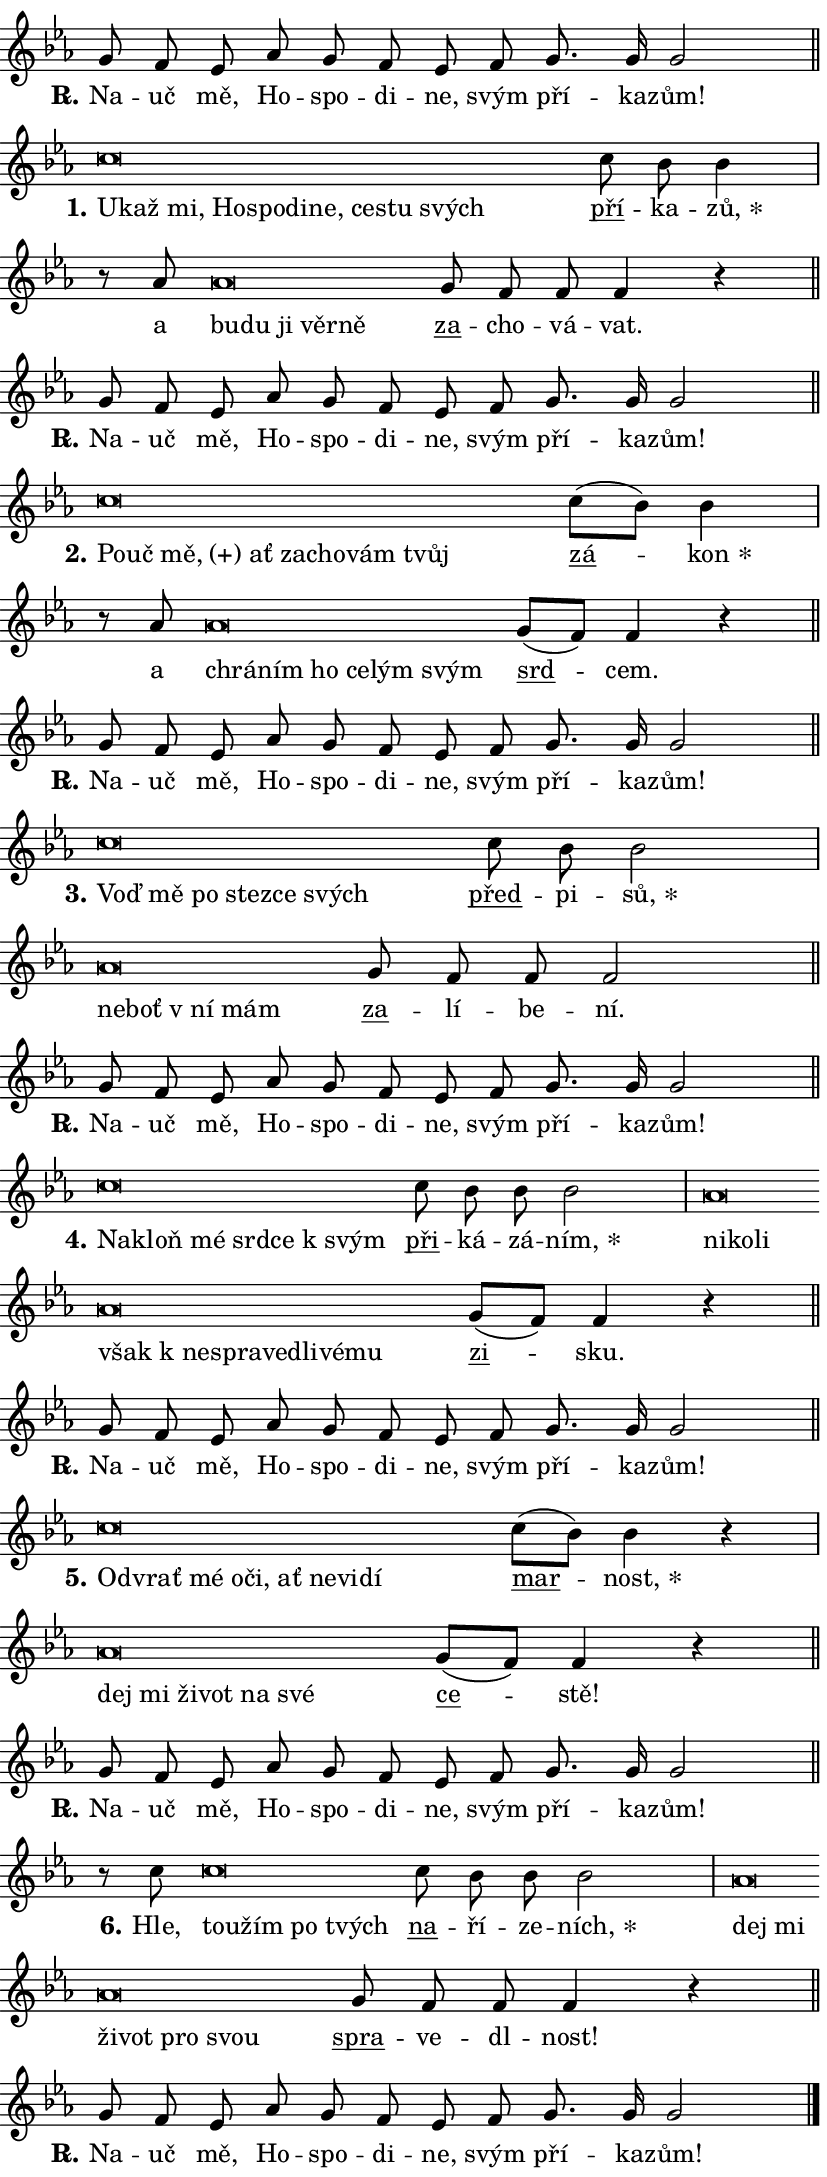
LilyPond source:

\version "2.24.0"
\header { tagline = "" }
\paper {
  indent = 0\cm
  top-margin = 0\cm
  right-margin = 0.13\cm % to fit lyric hyphens
  bottom-margin = 0\cm
  left-margin = 0\cm
  paper-width = 14\cm
  page-breaking = #ly:one-page-breaking
  system-system-spacing.basic-distance = #11
  score-system-spacing.basic-distance = #11
  ragged-last = ##f
}


%% Author: Thomas Morley
%% https://lists.gnu.org/archive/html/lilypond-user/2020-05/msg00002.html
#(define (line-position grob)
"Returns position of @var[grob} in current system:
   @code{'start}, if at first time-step
   @code{'end}, if at last time-step
   @code{'middle} otherwise
"
  (let* ((col (ly:item-get-column grob))
         (ln (ly:grob-object col 'left-neighbor))
         (rn (ly:grob-object col 'right-neighbor))
         (col-to-check-left (if (ly:grob? ln) ln col))
         (col-to-check-right (if (ly:grob? rn) rn col))
         (break-dir-left
           (and
             (ly:grob-property col-to-check-left 'non-musical #f)
             (ly:item-break-dir col-to-check-left)))
         (break-dir-right
           (and
             (ly:grob-property col-to-check-right 'non-musical #f)
             (ly:item-break-dir col-to-check-right))))
        (cond ((eqv? 1 break-dir-left) 'start)
              ((eqv? -1 break-dir-right) 'end)
              (else 'middle))))

#(define (tranparent-at-line-position vctor)
  (lambda (grob)
  "Relying on @code{line-position} select the relevant enry from @var{vctor}.
Used to determine transparency,"
    (case (line-position grob)
      ((end) (not (vector-ref vctor 0)))
      ((middle) (not (vector-ref vctor 1)))
      ((start) (not (vector-ref vctor 2))))))

noteHeadBreakVisibility =
#(define-music-function (break-visibility)(vector?)
"Makes @code{NoteHead}s transparent relying on @var{break-visibility}"
#{
  \override NoteHead.transparent =
    #(tranparent-at-line-position break-visibility)
#})

#(define delete-ledgers-for-transparent-note-heads
  (lambda (grob)
    "Reads whether a @code{NoteHead} is transparent.
If so this @code{NoteHead} is removed from @code{'note-heads} from
@var{grob}, which is supposed to be @code{LedgerLineSpanner}.
As a result ledgers are not printed for this @code{NoteHead}"
    (let* ((nhds-array (ly:grob-object grob 'note-heads))
           (nhds-list
             (if (ly:grob-array? nhds-array)
                 (ly:grob-array->list nhds-array)
                 '()))
           ;; Relies on the transparent-property being done before
           ;; Staff.LedgerLineSpanner.after-line-breaking is executed.
           ;; This is fragile ...
           (to-keep
             (remove
               (lambda (nhd)
                 (ly:grob-property nhd 'transparent #f))
               nhds-list)))
      ;; TODO find a better method to iterate over grob-arrays, similiar
      ;; to filter/remove etc for lists
      ;; For now rebuilt from scratch
      (set! (ly:grob-object grob 'note-heads)  '())
      (for-each
        (lambda (nhd)
          (ly:pointer-group-interface::add-grob grob 'note-heads nhd))
        to-keep))))

squashNotes = {
  \override NoteHead.X-extent = #'(-0.2 . 0.2)
  \override NoteHead.Y-extent = #'(-0.75 . 0)
  \override NoteHead.stencil =
    #(lambda (grob)
       (let ((pos (ly:grob-property grob 'staff-position)))
         (begin
           (if (< pos -7) (display "ERROR: Lower brevis then expected\n") (display ""))
           (if (<= pos -6) ly:text-interface::print ly:note-head::print))))
}
unSquashNotes = {
  \revert NoteHead.X-extent
  \revert NoteHead.Y-extent
  \revert NoteHead.stencil
}

hideNotes = \noteHeadBreakVisibility #begin-of-line-visible
unHideNotes = \noteHeadBreakVisibility #all-visible

% work-around for resetting accidentals
% https://lilypond.org/doc/v2.23/Documentation/notation/displaying-rhythms#unmetered-music
cadenzaMeasure = {
  \cadenzaOff
  \partial 1024 s1024
  \cadenzaOn
}

#(define-markup-command (accent layout props text) (markup?)
  "Underline accented syllable"
  (interpret-markup layout props
    #{\markup \override #'(offset . 4.3) \underline { #text }#}))

responsum = \markup \concat {
  "R" \hspace #-1.05 \path #0.1 #'((moveto 0 0.07) (lineto 0.9 0.8)) \hspace #0.05 "."
}

spaceSize = #0.6828661417322834 % exact space size for TeX Gyre Schola

\layout {
  \context {
    \Staff
    \remove "Time_signature_engraver"
    \override LedgerLineSpanner.after-line-breaking = #delete-ledgers-for-transparent-note-heads
  }
  \context {
    \Lyrics {
      \override LyricSpace.minimum-distance = \spaceSize
      \override LyricText.font-name = #"TeX Gyre Schola"
      \override LyricText.font-size = 1
      \override StanzaNumber.font-name = #"TeX Gyre Schola Bold"
      \override StanzaNumber.font-size = 1
    }
  }
  \context {
    \Score 
    \override NoteHead.text =
      #(lambda (grob) 
        (let ((pos (ly:grob-property grob 'staff-position)))
          #{\markup {
            \combine
              \halign #-0.55 \raise #(if (= pos -6) 0 0.5) \override #'(thickness . 2) \draw-line #'(3.2 . 0)
              \musicglyph "noteheads.sM1"
          }#}))
  }
}

% magnetic-lyrics.ily
%
%   written by
%     Jean Abou Samra <jean@abou-samra.fr>
%     Werner Lemberg <wl@gnu.org>
%
%   adapted by
%     Jiri Hon <jiri.hon@gmail.com>
%
% Version 2022-Apr-15

% https://www.mail-archive.com/lilypond-user@gnu.org/msg149350.html

#(define (Left_hyphen_pointer_engraver context)
   "Collect syllable-hyphen-syllable occurrences in lyrics and store
them in properties.  This engraver only looks to the left.  For
example, if the lyrics input is @code{foo -- bar}, it does the
following.

@itemize @bullet
@item
Set the @code{text} property of the @code{LyricHyphen} grob between
@q{foo} and @q{bar} to @code{foo}.

@item
Set the @code{left-hyphen} property of the @code{LyricText} grob with
text @q{foo} to the @code{LyricHyphen} grob between @q{foo} and
@q{bar}.
@end itemize

Use this auxiliary engraver in combination with the
@code{lyric-@/text::@/apply-@/magnetic-@/offset!} hook."
   (let ((hyphen #f)
         (text #f))
     (make-engraver
      (acknowledgers
       ((lyric-syllable-interface engraver grob source-engraver)
        (set! text grob)))
      (end-acknowledgers
       ((lyric-hyphen-interface engraver grob source-engraver)
        ;(when (not (grob::has-interface grob 'lyric-space-interface))
          (set! hyphen grob)));)
      ((stop-translation-timestep engraver)
       (when (and text hyphen)
         (ly:grob-set-object! text 'left-hyphen hyphen))
       (set! text #f)
       (set! hyphen #f)))))

#(define (lyric-text::apply-magnetic-offset! grob)
   "If the space between two syllables is less than the value in
property @code{LyricText@/.details@/.squash-threshold}, move the right
syllable to the left so that it gets concatenated with the left
syllable.

Use this function as a hook for
@code{LyricText@/.after-@/line-@/breaking} if the
@code{Left_@/hyphen_@/pointer_@/engraver} is active."
   (let ((hyphen (ly:grob-object grob 'left-hyphen #f)))
     (when hyphen
       (let ((left-text (ly:spanner-bound hyphen LEFT)))
         (when (grob::has-interface left-text 'lyric-syllable-interface)
           (let* ((common (ly:grob-common-refpoint grob left-text X))
                  (this-x-ext (ly:grob-extent grob common X))
                  (left-x-ext
                   (begin
                     ;; Trigger magnetism for left-text.
                     (ly:grob-property left-text 'after-line-breaking)
                     (ly:grob-extent left-text common X)))
                  ;; `delta` is the gap width between two syllables.
                  (delta (- (interval-start this-x-ext)
                            (interval-end left-x-ext)))
                  (details (ly:grob-property grob 'details))
                  (threshold (assoc-get 'squash-threshold details 0.2)))
             (when (< delta threshold)
               (let* (;; We have to manipulate the input text so that
                      ;; ligatures crossing syllable boundaries are not
                      ;; disabled.  For languages based on the Latin
                      ;; script this is essentially a beautification.
                      ;; However, for non-Western scripts it can be a
                      ;; necessity.
                      (lt (ly:grob-property left-text 'text))
                      (rt (ly:grob-property grob 'text))
                      (is-space (grob::has-interface hyphen 'lyric-space-interface))
                      (space (if is-space " " ""))
                      (extra-delta (if is-space spaceSize 0))
                      ;; Append new syllable.
                      (ltrt-space (if (and (string? lt) (string? rt))
                                (string-append lt space rt)
                                (make-concat-markup (list lt space rt))))
                      ;; Right-align `ltrt` to the right side.
                      (ltrt-space-markup (grob-interpret-markup
                               grob
                               (make-translate-markup
                                (cons (interval-length this-x-ext) 0)
                                (make-right-align-markup ltrt-space)))))
                 (begin
                   ;; Don't print `left-text`.
                   (ly:grob-set-property! left-text 'stencil #f)
                   ;; Set text and stencil (which holds all collected
                   ;; syllables so far) and shift it to the left.
                   (ly:grob-set-property! grob 'text ltrt-space)
                   (ly:grob-set-property! grob 'stencil ltrt-space-markup)
                   (ly:grob-translate-axis! grob (- (- delta extra-delta)) X))))))))))


#(define (lyric-hyphen::displace-bounds-first grob)
   ;; Make very sure this callback isn't triggered too early.
   (let ((left (ly:spanner-bound grob LEFT))
         (right (ly:spanner-bound grob RIGHT)))
     (ly:grob-property left 'after-line-breaking)
     (ly:grob-property right 'after-line-breaking)
     (ly:lyric-hyphen::print grob)))

squashThreshold = #0.4

\layout {
  \context {
    \Lyrics
    \consists #Left_hyphen_pointer_engraver
    \override LyricText.after-line-breaking =
      #lyric-text::apply-magnetic-offset!
    \override LyricHyphen.stencil = #lyric-hyphen::displace-bounds-first
    \override LyricText.details.squash-threshold = \squashThreshold
    \override LyricHyphen.minimum-distance = 0
    \override LyricHyphen.minimum-length = \squashThreshold
  }
}

squashText = \override LyricText.details.squash-threshold = 9999
unSquashText = \override LyricText.details.squash-threshold = \squashThreshold

leftText = \override LyricText.self-alignment-X = #LEFT
unLeftText = \revert LyricText.self-alignment-X

starOffset = #(lambda (grob) 
                (let ((x_offset (ly:self-alignment-interface::aligned-on-x-parent grob)))
                  (if (= x_offset 0) 0 (+ x_offset 1.2))))

star = #(define-music-function (syllable)(string?)
"Append star separator at the end of a syllable"
#{
  \once \override LyricText.X-offset = #starOffset
  \lyricmode { \markup {
    #syllable
    \override #'((font-name . "TeX Gyre Schola Bold")) \hspace #0.2 \lower #0.65 \larger "*"
  } }
#})

starAccent = #(define-music-function (syllable)(string?)
"Append star separator at the end of a syllable and make accent"
#{
  \once \override LyricText.X-offset = #starOffset
  \lyricmode { \markup {
    \accent #syllable
    \override #'((font-name . "TeX Gyre Schola Bold")) \hspace #0.2 \lower #0.65 \larger "*"
  } }
#})

breath = #(define-music-function (syllable)(string?)
"Append breathing indicator at the end of a syllable"
#{
  \lyricmode { \markup { #syllable "+" } }
#})

optionalBreath = #(define-music-function (syllable)(string?)
"Append optional breathing indicator at the end of a syllable"
#{
  \lyricmode { \markup { #syllable "(+)" } }
#})


\score {
    <<
        \new Voice = "melody" { \cadenzaOn \key es \major \relative { g'8 f es as g \bar "" f es f \bar "" g8. g16 g2 \cadenzaMeasure \bar "||" \break } }
        \new Lyrics \lyricsto "melody" { \lyricmode { \set stanza = \responsum
Na -- uč mě, Ho -- spo -- di -- ne, svým pří -- ka -- zům! } }
    >>
    \layout {}
}

\score {
    <<
        \new Voice = "melody" { \cadenzaOn \key es \major \relative { \squashNotes c''\breve*1/16 \hideNotes \breve*1/16 \bar "" \breve*1/16 \bar "" \breve*1/16 \bar "" \breve*1/16 \bar "" \breve*1/16 \bar "" \breve*1/16 \bar "" \breve*1/16 \bar "" \breve*1/16 \breve*1/16 \bar "" \unHideNotes \unSquashNotes \bar "" c8 bes bes4 \cadenzaMeasure \bar "|" r8 as8 \squashNotes as\breve*1/16 \hideNotes \breve*1/16 \bar "" \breve*1/16 \bar "" \breve*1/16 \breve*1/16 \bar "" \unHideNotes \unSquashNotes \bar "" g8 f f f4 r \cadenzaMeasure \bar "||" \break } }
        \new Lyrics \lyricsto "melody" { \lyricmode { \set stanza = "1."
\leftText U -- \squashText kaž mi, Ho -- spo -- di -- ne, ce -- stu svých \unLeftText \unSquashText \markup \accent pří -- ka -- \star zů, a \leftText bu -- \squashText du ji věr -- ně \unLeftText \unSquashText \markup \accent za -- cho -- vá -- vat. } }
    >>
    \layout {}
}

\score {
    <<
        \new Voice = "melody" { \cadenzaOn \key es \major \relative { g'8 f es as g \bar "" f es f \bar "" g8. g16 g2 \cadenzaMeasure \bar "||" \break } }
        \new Lyrics \lyricsto "melody" { \lyricmode { \set stanza = \responsum
Na -- uč mě, Ho -- spo -- di -- ne, svým pří -- ka -- zům! } }
    >>
    \layout {}
}

\score {
    <<
        \new Voice = "melody" { \cadenzaOn \key es \major \relative { \squashNotes c''\breve*1/16 \hideNotes \breve*1/16 \bar "" \breve*1/16 \bar "" \breve*1/16 \bar "" \breve*1/16 \bar "" \breve*1/16 \bar "" \breve*1/16 \breve*1/16 \bar "" \unHideNotes \unSquashNotes \bar "" c8[( bes)] bes4 \cadenzaMeasure \bar "|" r8 as8 \squashNotes as\breve*1/16 \hideNotes \breve*1/16 \bar "" \breve*1/16 \bar "" \breve*1/16 \bar "" \breve*1/16 \breve*1/16 \bar "" \unHideNotes \unSquashNotes \bar "" g8[( f)] f4 r \cadenzaMeasure \bar "||" \break } }
        \new Lyrics \lyricsto "melody" { \lyricmode { \set stanza = "2."
\leftText Po -- \squashText uč \optionalBreath mě, ať za -- cho -- vám tvůj \unLeftText \unSquashText \markup \accent zá -- \star kon a \leftText chrá -- \squashText ním ho ce -- lým svým \unLeftText \unSquashText \markup \accent srd -- cem. } }
    >>
    \layout {}
}

\score {
    <<
        \new Voice = "melody" { \cadenzaOn \key es \major \relative { g'8 f es as g \bar "" f es f \bar "" g8. g16 g2 \cadenzaMeasure \bar "||" \break } }
        \new Lyrics \lyricsto "melody" { \lyricmode { \set stanza = \responsum
Na -- uč mě, Ho -- spo -- di -- ne, svým pří -- ka -- zům! } }
    >>
    \layout {}
}

\score {
    <<
        \new Voice = "melody" { \cadenzaOn \key es \major \relative { \squashNotes c''\breve*1/16 \hideNotes \breve*1/16 \bar "" \breve*1/16 \bar "" \breve*1/16 \bar "" \breve*1/16 \breve*1/16 \bar "" \unHideNotes \unSquashNotes \bar "" c8 bes bes2 \cadenzaMeasure \bar "|" \squashNotes as\breve*1/16 \hideNotes \breve*1/16 \bar "" \breve*1/16 \breve*1/16 \bar "" \unHideNotes \unSquashNotes \bar "" g8 f f f2 \cadenzaMeasure \bar "||" \break } }
        \new Lyrics \lyricsto "melody" { \lyricmode { \set stanza = "3."
\leftText Voď \squashText mě po stez -- ce svých \unLeftText \unSquashText \markup \accent před -- pi -- \star sů, \leftText ne -- \squashText boť "v ní" mám \unLeftText \unSquashText \markup \accent za -- lí -- be -- ní. } }
    >>
    \layout {}
}

\score {
    <<
        \new Voice = "melody" { \cadenzaOn \key es \major \relative { g'8 f es as g \bar "" f es f \bar "" g8. g16 g2 \cadenzaMeasure \bar "||" \break } }
        \new Lyrics \lyricsto "melody" { \lyricmode { \set stanza = \responsum
Na -- uč mě, Ho -- spo -- di -- ne, svým pří -- ka -- zům! } }
    >>
    \layout {}
}

\score {
    <<
        \new Voice = "melody" { \cadenzaOn \key es \major \relative { \squashNotes c''\breve*1/16 \hideNotes \breve*1/16 \bar "" \breve*1/16 \bar "" \breve*1/16 \bar "" \breve*1/16 \breve*1/16 \bar "" \unHideNotes \unSquashNotes \bar "" c8 bes bes bes2 \cadenzaMeasure \bar "|" \squashNotes as\breve*1/16 \hideNotes \breve*1/16 \bar "" \breve*1/16 \bar "" \breve*1/16 \bar "" \breve*1/16 \bar "" \breve*1/16 \bar "" \breve*1/16 \bar "" \breve*1/16 \bar "" \breve*1/16 \breve*1/16 \bar "" \unHideNotes \unSquashNotes \bar "" g8[( f)] f4 r \cadenzaMeasure \bar "||" \break } }
        \new Lyrics \lyricsto "melody" { \lyricmode { \set stanza = "4."
\leftText Na -- \squashText kloň mé srd -- ce "k svým" \unLeftText \unSquashText \markup \accent při -- ká -- zá -- \star ním, \leftText ni -- \squashText ko -- li však "k ne" -- spra -- ve -- dli -- vé -- mu \unLeftText \unSquashText \markup \accent zi -- sku. } }
    >>
    \layout {}
}

\score {
    <<
        \new Voice = "melody" { \cadenzaOn \key es \major \relative { g'8 f es as g \bar "" f es f \bar "" g8. g16 g2 \cadenzaMeasure \bar "||" \break } }
        \new Lyrics \lyricsto "melody" { \lyricmode { \set stanza = \responsum
Na -- uč mě, Ho -- spo -- di -- ne, svým pří -- ka -- zům! } }
    >>
    \layout {}
}

\score {
    <<
        \new Voice = "melody" { \cadenzaOn \key es \major \relative { \squashNotes c''\breve*1/16 \hideNotes \breve*1/16 \bar "" \breve*1/16 \bar "" \breve*1/16 \bar "" \breve*1/16 \bar "" \breve*1/16 \bar "" \breve*1/16 \bar "" \breve*1/16 \breve*1/16 \bar "" \unHideNotes \unSquashNotes \bar "" c8[( bes)] bes4 r \cadenzaMeasure \bar "|" \squashNotes as\breve*1/16 \hideNotes \breve*1/16 \bar "" \breve*1/16 \bar "" \breve*1/16 \bar "" \breve*1/16 \breve*1/16 \bar "" \unHideNotes \unSquashNotes \bar "" g8[( f)] f4 r \cadenzaMeasure \bar "||" \break } }
        \new Lyrics \lyricsto "melody" { \lyricmode { \set stanza = "5."
\leftText Od -- \squashText vrať mé o -- či, ať ne -- vi -- dí \unLeftText \unSquashText \markup \accent mar -- \star nost, \leftText dej \squashText mi ži -- vot na své \unLeftText \unSquashText \markup \accent ce -- stě! } }
    >>
    \layout {}
}

\score {
    <<
        \new Voice = "melody" { \cadenzaOn \key es \major \relative { g'8 f es as g \bar "" f es f \bar "" g8. g16 g2 \cadenzaMeasure \bar "||" \break } }
        \new Lyrics \lyricsto "melody" { \lyricmode { \set stanza = \responsum
Na -- uč mě, Ho -- spo -- di -- ne, svým pří -- ka -- zům! } }
    >>
    \layout {}
}

\score {
    <<
        \new Voice = "melody" { \cadenzaOn \key es \major \relative { r8 c''8 \squashNotes c\breve*1/16 \hideNotes \breve*1/16 \bar "" \breve*1/16 \breve*1/16 \bar "" \unHideNotes \unSquashNotes \bar "" c8 bes bes bes2 \cadenzaMeasure \bar "|" \squashNotes as\breve*1/16 \hideNotes \breve*1/16 \bar "" \breve*1/16 \bar "" \breve*1/16 \bar "" \breve*1/16 \breve*1/16 \bar "" \unHideNotes \unSquashNotes \bar "" g8 f f f4 r \cadenzaMeasure \bar "||" \break } }
        \new Lyrics \lyricsto "melody" { \lyricmode { \set stanza = "6."
Hle, \leftText tou -- \squashText žím po tvých \unLeftText \unSquashText \markup \accent na -- ří -- ze -- \star ních, \leftText dej \squashText mi ži -- vot pro svou \unLeftText \unSquashText \markup \accent spra -- ve -- dl -- nost! } }
    >>
    \layout {}
}

\score {
    <<
        \new Voice = "melody" { \cadenzaOn \key es \major \relative { g'8 f es as g \bar "" f es f \bar "" g8. g16 g2 \cadenzaMeasure \bar "||" \break } \bar "|." }
        \new Lyrics \lyricsto "melody" { \lyricmode { \set stanza = \responsum
Na -- uč mě, Ho -- spo -- di -- ne, svým pří -- ka -- zům! } }
    >>
    \layout {}
}
